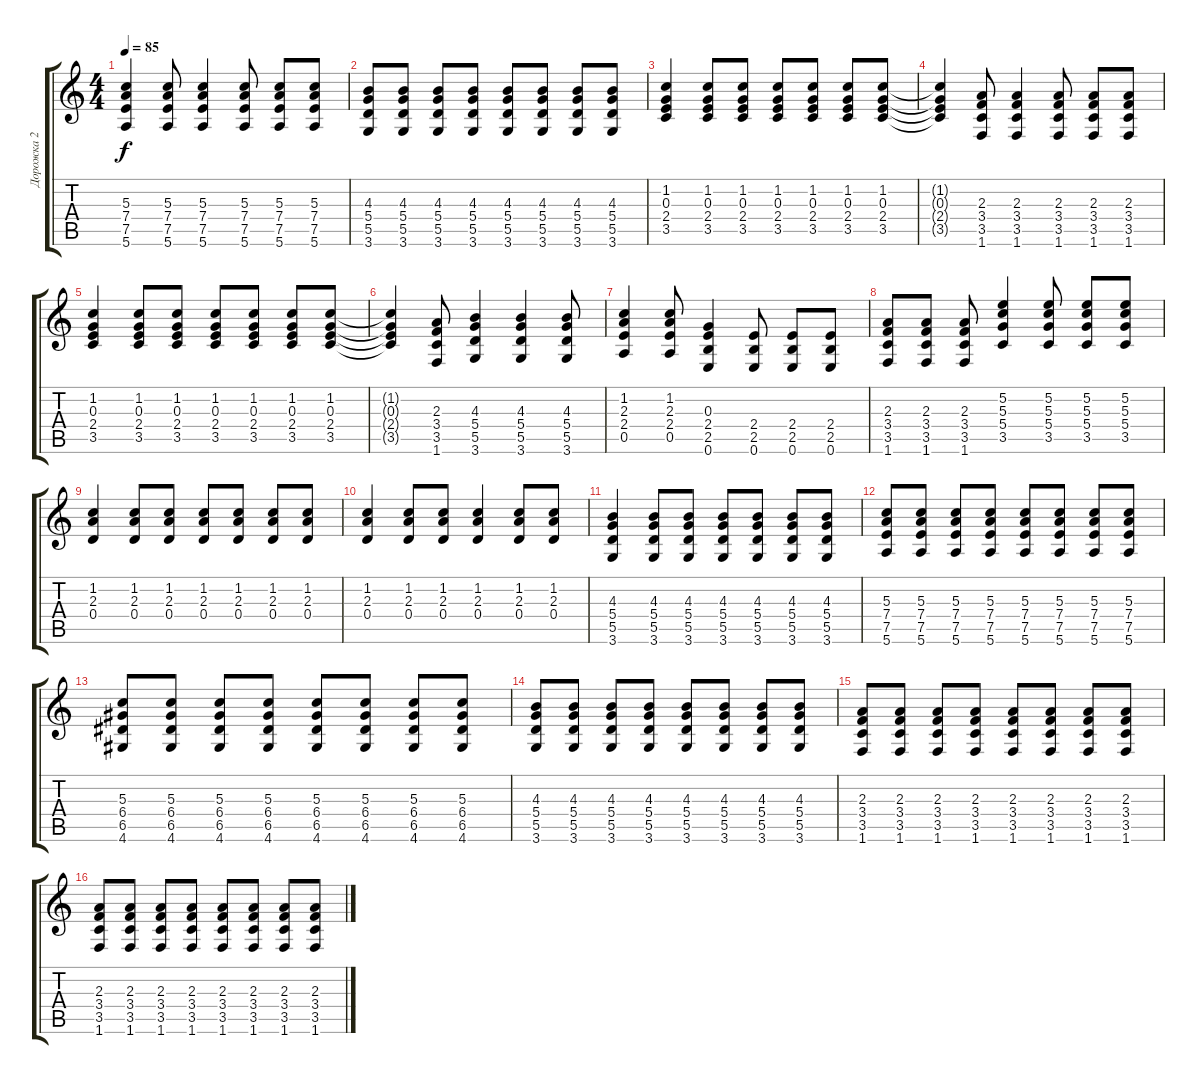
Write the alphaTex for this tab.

\track ("Дорожка 2" "Дорожка 2") {instrument acousticguitarsteel}
\staff {score tabs}
\tuning (E4 B3 G3 D3 A2 E2) {hide}
\ts (4 4)
\tempo 85
\clef g2
\ks c
(5.3 7.4 7.5 5.6).4{dy f} (5.3 7.4 7.5 5.6).8 (5.3 7.4 7.5 5.6).4 (5.3 7.4 7.5 5.6).8 (5.3 7.4 7.5 5.6).8 (5.3 7.4 7.5 5.6).8 |
(4.3 5.4 5.5 3.6).8 (4.3 5.4 5.5 3.6).8 (4.3 5.4 5.5 3.6).8 (4.3 5.4 5.5 3.6).8 (4.3 5.4 5.5 3.6).8 (4.3 5.4 5.5 3.6).8 (4.3 5.4 5.5 3.6).8 (4.3 5.4 5.5 3.6).8 |
(1.2 0.3 2.4 3.5).4 (1.2 0.3 2.4 3.5).8 (1.2 0.3 2.4 3.5).8 (1.2 0.3 2.4 3.5).8 (1.2 0.3 2.4 3.5).8 (1.2 0.3 2.4 3.5).8 (1.2 0.3 2.4 3.5).8 |
(1.2{t} 0.3{t} 2.4{t} 3.5{t}).4 (2.3 3.4 3.5 1.6).8 (2.3 3.4 3.5 1.6).4 (2.3 3.4 3.5 1.6).8 (2.3 3.4 3.5 1.6).8 (2.3 3.4 3.5 1.6).8 |
(1.2 0.3 2.4 3.5).4 (1.2 0.3 2.4 3.5).8 (1.2 0.3 2.4 3.5).8 (1.2 0.3 2.4 3.5).8 (1.2 0.3 2.4 3.5).8 (1.2 0.3 2.4 3.5).8 (1.2 0.3 2.4 3.5).8 |
(1.2{t} 0.3{t} 2.4{t} 3.5{t}).4 (2.3 3.4 3.5 1.6).8 (4.3 5.4 5.5 3.6).4 (4.3 5.4 5.5 3.6).4 (4.3 5.4 5.5 3.6).8 |
(1.2 2.3 2.4 0.5).4 (1.2 2.3 2.4 0.5).8 (0.3 2.4 2.5 0.6).4 (2.4 2.5 0.6).8 (2.4 2.5 0.6).8 (2.4 2.5 0.6).8 |
(2.3 3.4 3.5 1.6).8 (2.3 3.4 3.5 1.6).8 (2.3 3.4 3.5 1.6).8 (5.2 5.3 5.4 3.5).4 (5.2 5.3 5.4 3.5).8 (5.2 5.3 5.4 3.5).8 (5.2 5.3 5.4 3.5).8 |
(1.2 2.3 0.4).4 (1.2 2.3 0.4).8 (1.2 2.3 0.4).8 (1.2 2.3 0.4).8 (1.2 2.3 0.4).8 (1.2 2.3 0.4).8 (1.2 2.3 0.4).8 |
(1.2 2.3 0.4).4 (1.2 2.3 0.4).8 (1.2 2.3 0.4).8 (1.2 2.3 0.4).4 (1.2 2.3 0.4).8 (1.2 2.3 0.4).8 |
(4.3 5.4 5.5 3.6).4 (4.3 5.4 5.5 3.6).8 (4.3 5.4 5.5 3.6).8 (4.3 5.4 5.5 3.6).8 (4.3 5.4 5.5 3.6).8 (4.3 5.4 5.5 3.6).8 (4.3 5.4 5.5 3.6).8 |
(5.3 7.4 7.5 5.6).8 (5.3 7.4 7.5 5.6).8 (5.3 7.4 7.5 5.6).8 (5.3 7.4 7.5 5.6).8 (5.3 7.4 7.5 5.6).8 (5.3 7.4 7.5 5.6).8 (5.3 7.4 7.5 5.6).8 (5.3 7.4 7.5 5.6).8 |
(5.3 6.4 6.5 4.6).8 (5.3 6.4 6.5 4.6).8 (5.3 6.4 6.5 4.6).8 (5.3 6.4 6.5 4.6).8 (5.3 6.4 6.5 4.6).8 (5.3 6.4 6.5 4.6).8 (5.3 6.4 6.5 4.6).8 (5.3 6.4 6.5 4.6).8 |
(4.3 5.4 5.5 3.6).8 (4.3 5.4 5.5 3.6).8 (4.3 5.4 5.5 3.6).8 (4.3 5.4 5.5 3.6).8 (4.3 5.4 5.5 3.6).8 (4.3 5.4 5.5 3.6).8 (4.3 5.4 5.5 3.6).8 (4.3 5.4 5.5 3.6).8 |
(2.3 3.4 3.5 1.6).8 (2.3 3.4 3.5 1.6).8 (2.3 3.4 3.5 1.6).8 (2.3 3.4 3.5 1.6).8 (2.3 3.4 3.5 1.6).8 (2.3 3.4 3.5 1.6).8 (2.3 3.4 3.5 1.6).8 (2.3 3.4 3.5 1.6).8 |
(2.3 3.4 3.5 1.6).8 (2.3 3.4 3.5 1.6).8 (2.3 3.4 3.5 1.6).8 (2.3 3.4 3.5 1.6).8 (2.3 3.4 3.5 1.6).8 (2.3 3.4 3.5 1.6).8 (2.3 3.4 3.5 1.6).8 (2.3 3.4 3.5 1.6).8
